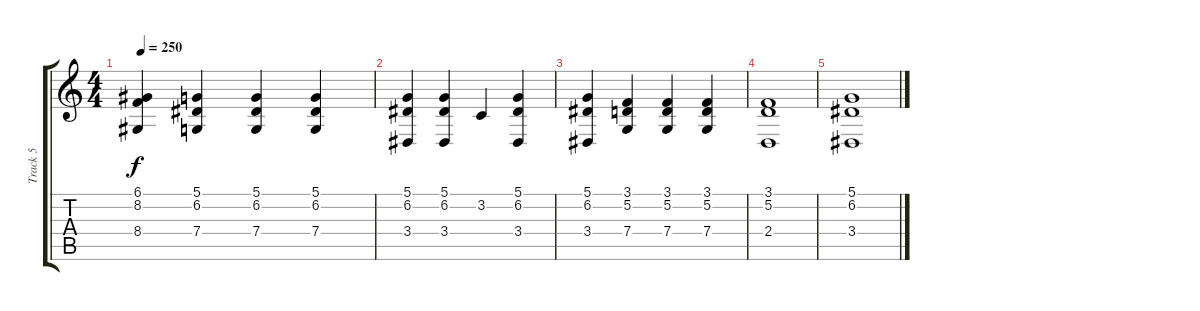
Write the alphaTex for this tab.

\track ("Track 5" "Track 5") {instrument stringensemble1}
\staff {score tabs}
\tuning (D4 A3 F3 C3 G2 C2) {hide}
\ts (4 4)
\tempo 250
\clef g2
\ks c
(6.1 8.2 8.4).4{dy f} (5.1 6.2 7.4).4 (5.1 6.2 7.4).4 (5.1 6.2 7.4).4 |
(5.1 6.2 3.4).4 (5.1 6.2 3.4).4 3.2.4 (5.1 6.2 3.4).4 |
(5.1 6.2 3.4).4 (3.1 5.2 7.4).4 (3.1 5.2 7.4).4 (3.1 5.2 7.4).4 |
(3.1 5.2 2.4).1 |
(5.1 6.2 3.4).1
